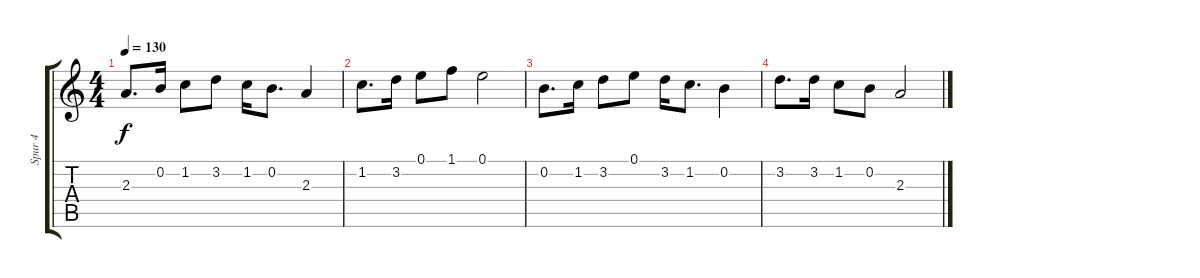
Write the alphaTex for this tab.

\track ("Spur 4" "Spur 4") {instrument distortionguitar}
\staff {score tabs}
\tuning (E4 B3 G3 D3 A2 E2) {hide}
\ts (4 4)
\tempo 130
\clef g2
\ks c
2.3.8{d dy f} 0.2.16 1.2.8 3.2.8 1.2.16 0.2.8{d} 2.3.4 |
1.2.8{d} 3.2.16 0.1.8 1.1.8 0.1.2 |
0.2.8{d} 1.2.16 3.2.8 0.1.8 3.2.16 1.2.8{d} 0.2.4 |
3.2.8{d} 3.2.16 1.2.8 0.2.8 2.3.2
